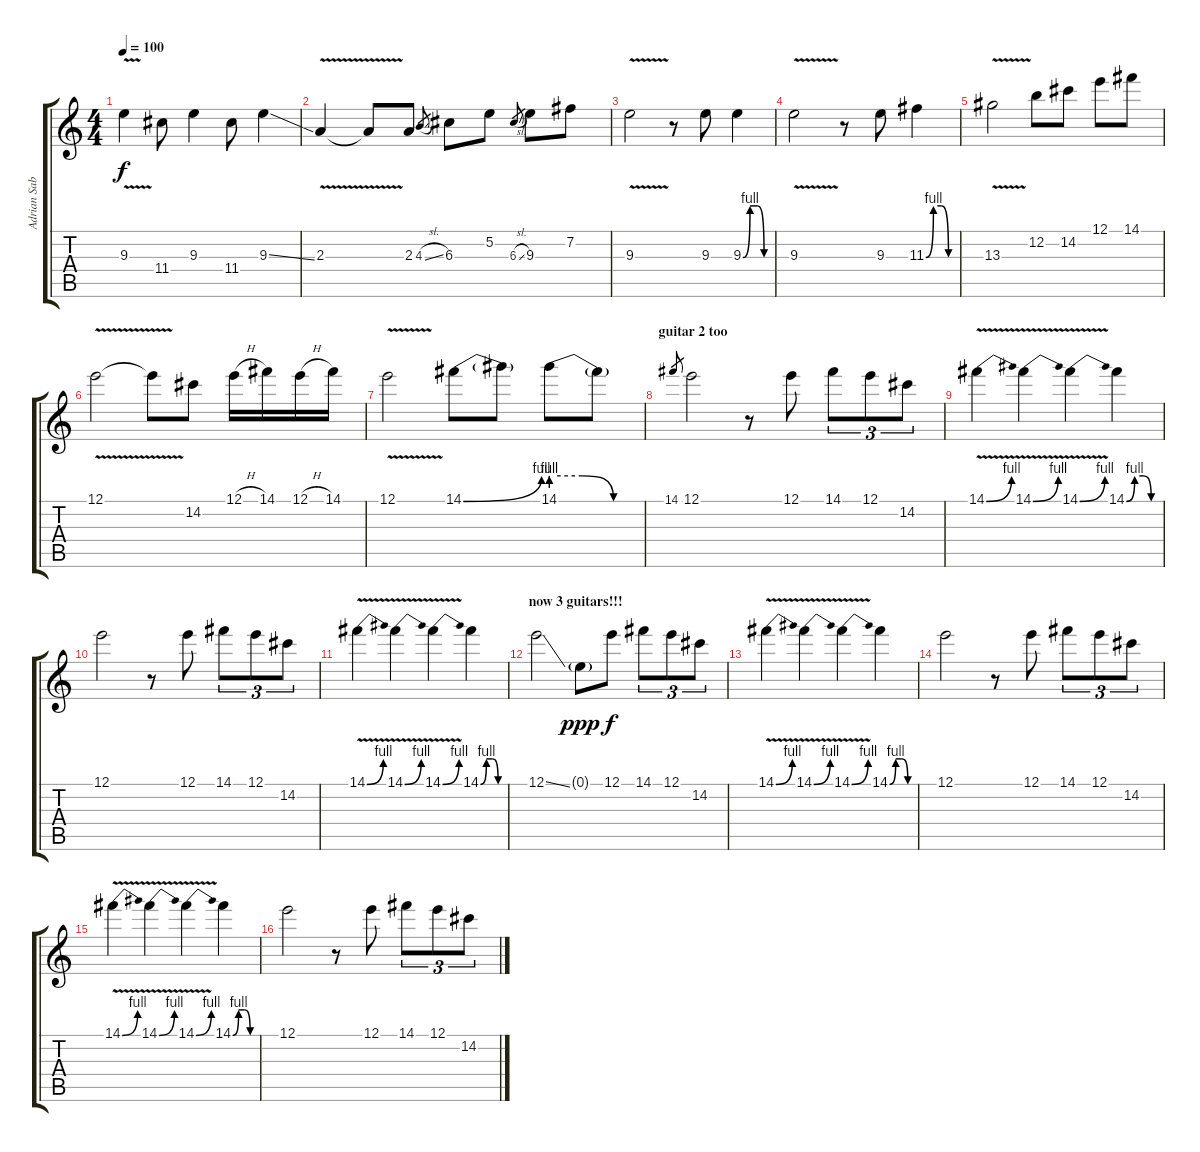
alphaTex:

\track ("Adrian Sabbath" "Adrian Sab") {instrument distortionguitar}
\staff {score tabs}
\tuning (E4 B3 G3 D3 A2 E2) {hide}
\ts (4 4)
\tempo 100
\clef g2
\ks c
9.3{v}.4{dy f} 11.4.8 9.3.4 11.4.8 9.3{ss}.4 |
2.3{v}.4 2.3{t}.8 2.3.8 4.3{sl}.8{gr} 6.3.8 5.2.8 6.3{sl}.8{gr} 9.3.8 7.2.8 |
9.3{v}.2 r.8 9.3.8 9.3{be (custom 0 0 15 4 30 4 45 0 60 0)}.4 |
9.3{v}.2 r.8 9.3.8 11.3{be (custom 0 0 15 4 30 4 45 0 60 0)}.4 |
13.3{v}.2 12.2.8 14.2.8 12.1.8 14.1.8 |
12.1{v}.2 12.1{t}.8 14.2.8 12.1{h}.16 14.1.16 12.1{h}.16 14.1.16 |
12.1{v}.2 14.1{be (bend 0 0 60 4)}.8 14.1{t}.8 14.1{be (custom 0 4 20 4 40 0 60 0)}.8 14.1{t}.8 |
\section ("" "guitar 2 too")
14.1.8{gr} 12.1.2 r.8 12.1.8 14.1.8{tu (3 2)} 12.1.8{tu (3 2)} 14.2.8{tu (3 2)} |
14.1{be (bend 0 0 60 4) v}.4 14.1{be (bend 0 0 60 4) v}.4 14.1{be (bend 0 0 60 4) v}.4 14.1{be (custom 0 0 15 4 30 4 45 0 60 0)}.4 |
12.1.2 r.8 12.1.8 14.1.8{tu (3 2)} 12.1.8{tu (3 2)} 14.2.8{tu (3 2)} |
14.1{be (bend 0 0 60 4) v}.4 14.1{be (bend 0 0 60 4) v}.4 14.1{be (bend 0 0 60 4) v}.4 14.1{be (custom 0 0 15 4 30 4 45 0 60 0)}.4 |
\section ("" "now 3 guitars!!!")
12.1{ss}.2 0.1{g}.8{dy ppp} 12.1.8{dy f volume 16} 14.1.8{tu (3 2)} 12.1.8{tu (3 2)} 14.2.8{tu (3 2)} |
14.1{be (bend 0 0 60 4) v}.4{volume 12} 14.1{be (bend 0 0 60 4) v}.4 14.1{be (bend 0 0 60 4) v}.4 14.1{be (custom 0 0 15 4 30 4 45 0 60 0)}.4 |
12.1.2 r.8 12.1.8 14.1.8{tu (3 2)} 12.1.8{tu (3 2)} 14.2.8{tu (3 2)} |
14.1{be (bend 0 0 60 4) v}.4 14.1{be (bend 0 0 60 4) v}.4 14.1{be (bend 0 0 60 4) v}.4 14.1{be (custom 0 0 15 4 30 4 45 0 60 0)}.4 |
12.1.2 r.8 12.1.8 14.1.8{tu (3 2)} 12.1.8{tu (3 2)} 14.2.8{tu (3 2)}
